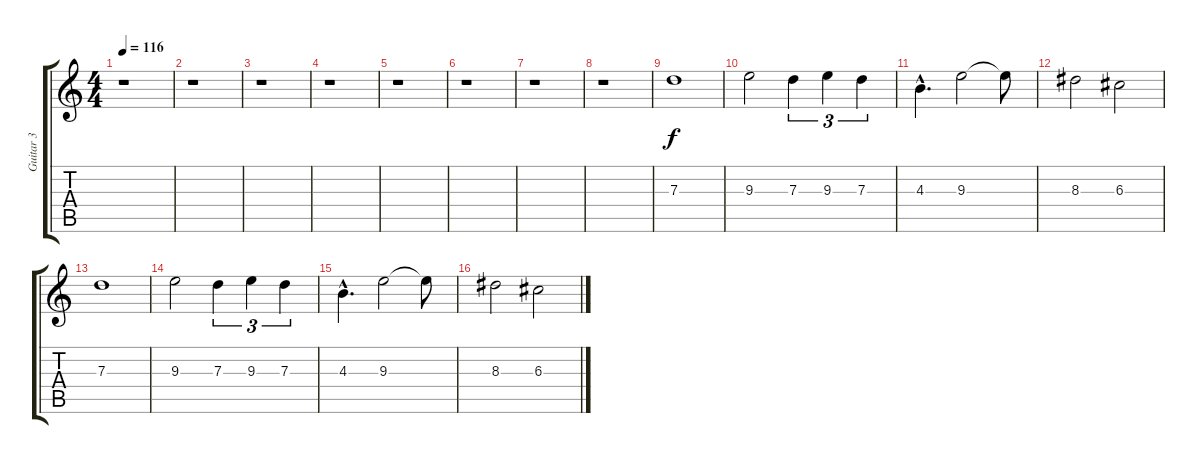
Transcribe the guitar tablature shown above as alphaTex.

\track ("Guitar 3" "Guitar 3") {instrument electricguitarclean}
\staff {score tabs}
\tuning (E4 B3 G3 D3 A2 E2) {hide}
\ts (4 4)
\tempo 116
\clef g2
\ks c
r.1{dy f} |
r.1 |
r.1 |
r.1 |
r.1 |
r.1 |
r.1 |
r.1 |
7.3.1{volume 16 balance 14 instrument overdrivenguitar} |
9.3.2 7.3.4{tu (3 2)} 9.3.4{tu (3 2)} 7.3.4{tu (3 2)} |
4.3{hac}.4{d} 9.3.2 9.3{t}.8 |
8.3.2 6.3.2 |
7.3.1 |
9.3.2 7.3.4{tu (3 2)} 9.3.4{tu (3 2)} 7.3.4{tu (3 2)} |
4.3{hac}.4{d} 9.3.2 9.3{t}.8 |
8.3.2 6.3.2
